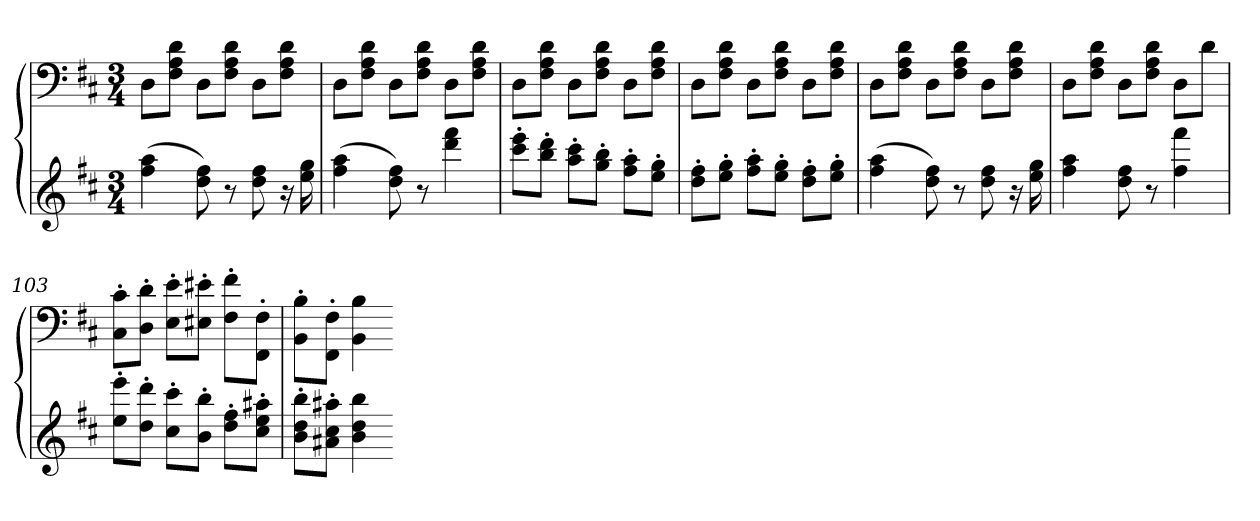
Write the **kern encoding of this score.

**kern	**kern
*part1	*part1
*staff2	*staff1
*clefG2	*clefF4
*k[f#c#]	*k[f#c#]
*D:	*D:
*M3/4	*M3/4
=	=
(4ff# 4aa	8DL
.	8F# 8A 8dJ
8dd 8ff#)	8DL
8r	8F# 8A 8dJ
8dd 8ff#	8DL
16r	8F# 8A 8dJ
16ee 16gg	.
=98	=98
(4ff# 4aa	8DL
.	8F# 8A 8dJ
8dd 8ff#)	8DL
8r	8F# 8A 8dJ
4ddd 4fff#	8DL
.	8F# 8A 8dJ
=99	=99
8ccc#' 8eee'L	8DL
8bb' 8ddd'J	8F# 8A 8dJ
8aa' 8ccc#'L	8DL
8gg' 8bb'J	8F# 8A 8dJ
8ff#' 8aa'L	8DL
8ee' 8gg'J	8F# 8A 8dJ
=100	=100
8dd' 8ff#'L	8DL
8ee' 8gg'J	8F# 8A 8dJ
8ff#' 8aa'L	8DL
8ee' 8gg'J	8F# 8A 8dJ
8dd' 8ff#'L	8DL
8ee' 8gg'J	8F# 8A 8dJ
=101	=101
(4ff# 4aa	8DL
.	8F# 8A 8dJ
8dd 8ff#)	8DL
8r	8F# 8A 8dJ
8dd 8ff#	8DL
16r	8F# 8A 8dJ
16ee 16gg	.
=102	=102
4ff# 4aa	8DL
.	8F# 8A 8dJ
8dd 8ff#	8DL
8r	8F# 8A 8dJ
4ff# 4fff#	8DL
.	8dJ
=103	=103
8ee' 8eee'L	8C#' 8c#'L
8dd' 8ddd'J	8D' 8d'J
8cc#' 8ccc#'L	8E' 8e'L
8b' 8bb'J	8E#X' 8e#X'J
8dd' 8ff#'L	8F#' 8f#'L
8cc#' 8ee' 8aa#X'J	8FF#' 8F#'J
=104	=104
8b' 8dd' 8bb'L	8BB' 8B'L
8a#X' 8cc#' 8aa#X'J	8FF#' 8F#'J
4b 4dd 4bb	4BB 4B
=-	=-
*-	*-
